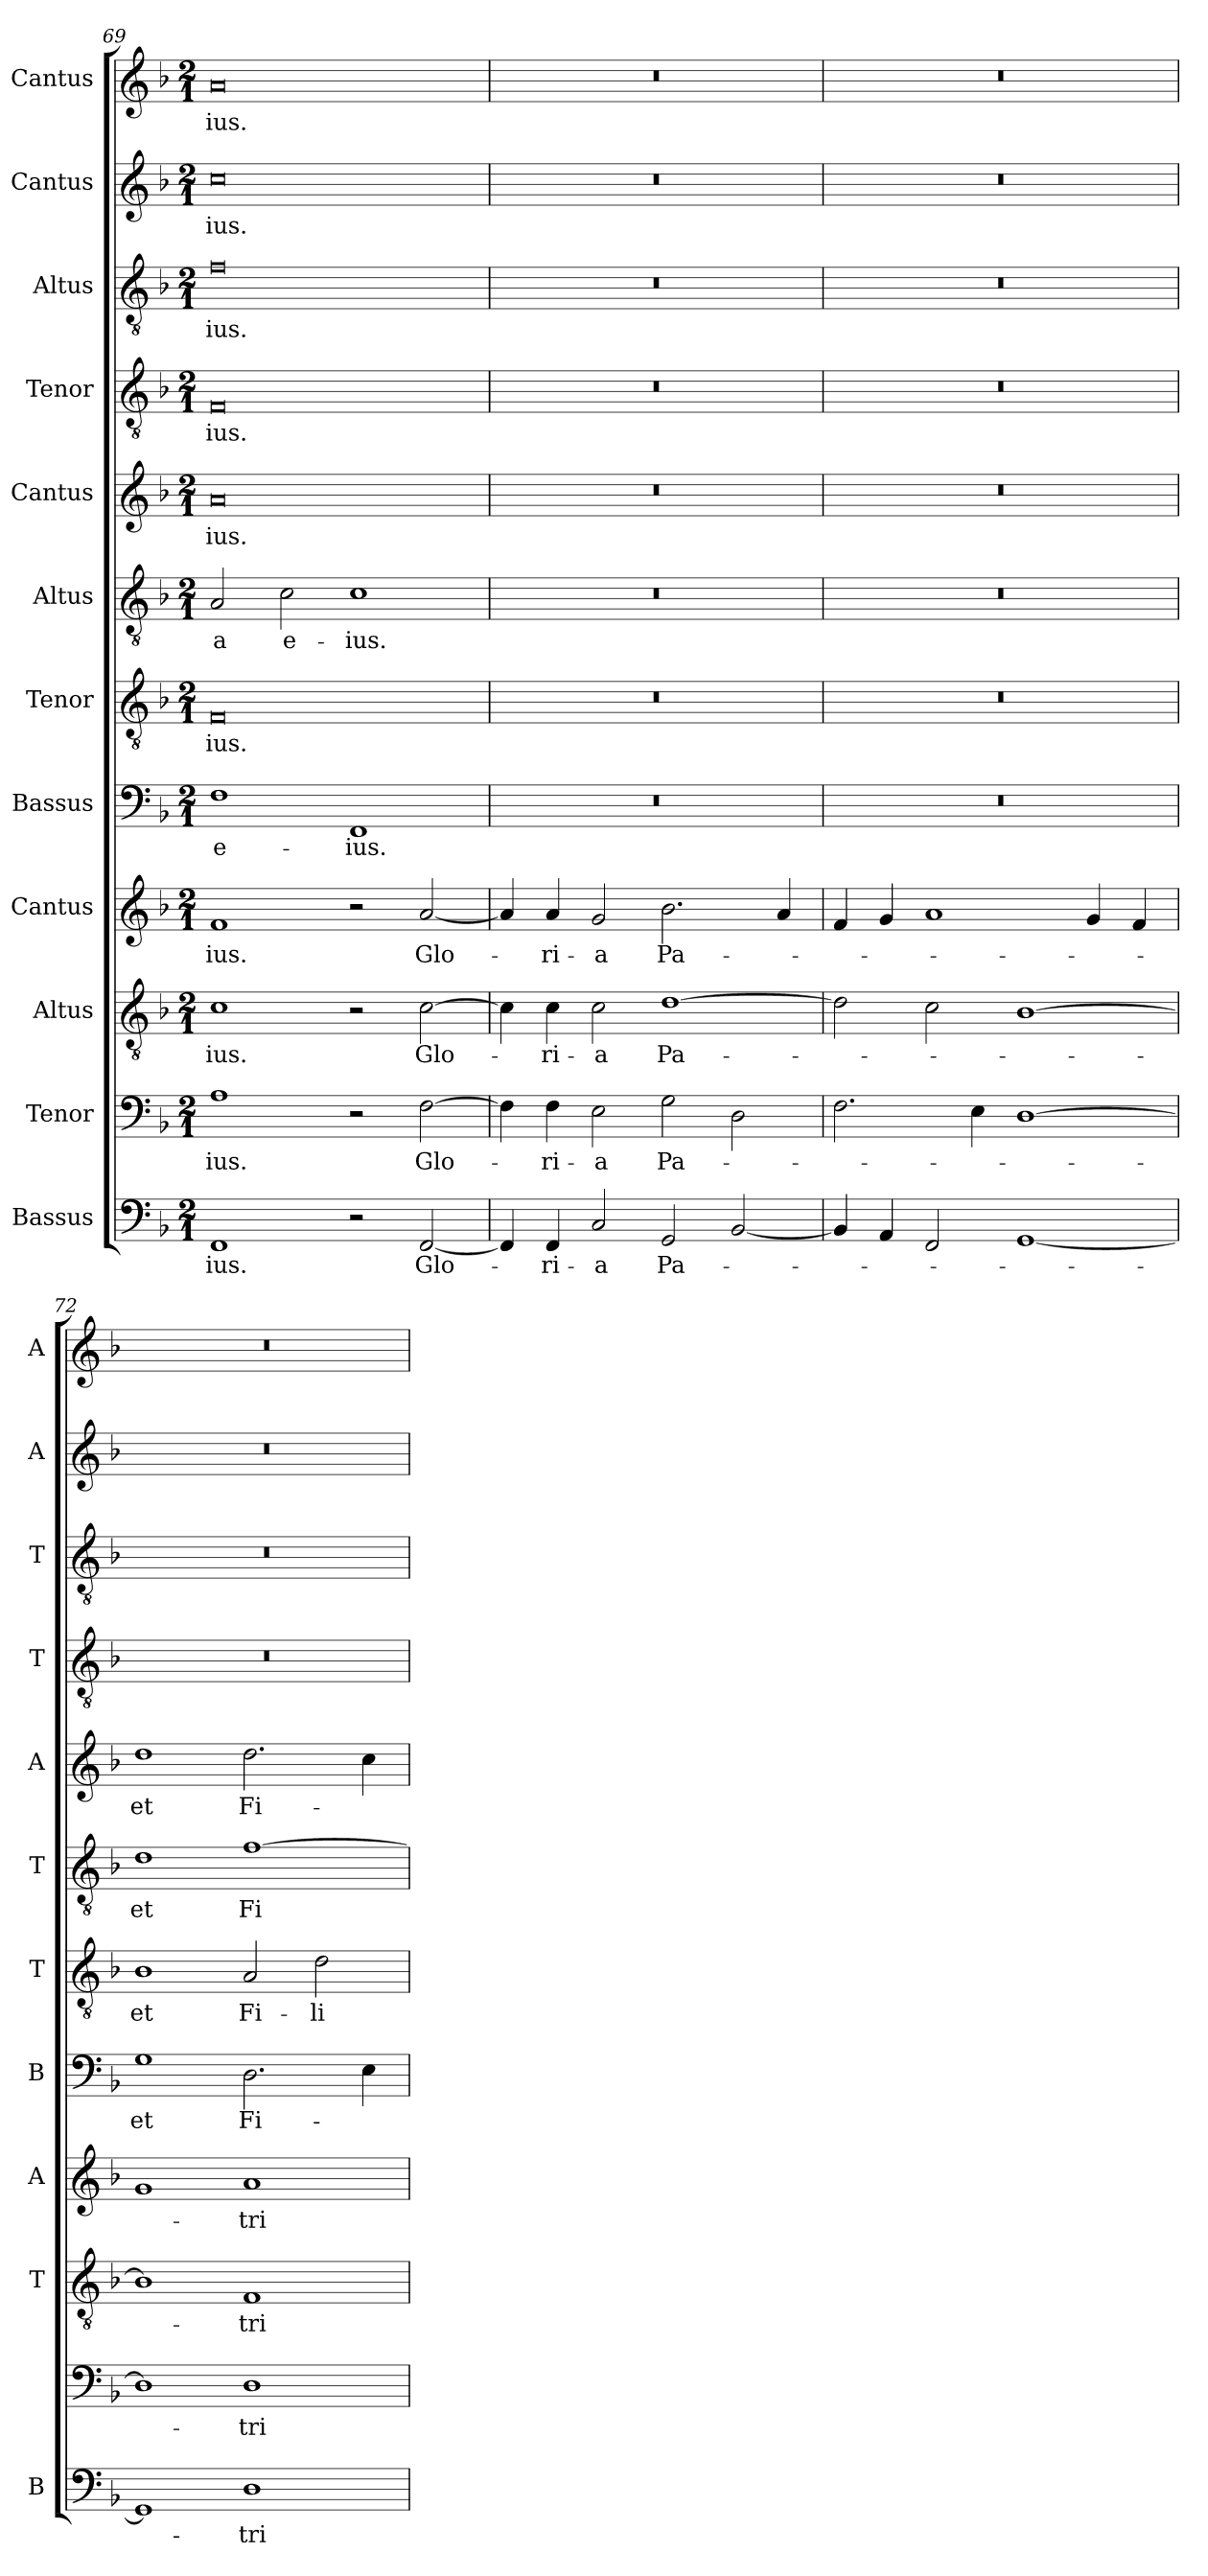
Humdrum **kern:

**kern	**text	**kern	**text	**kern	**text	**kern	**text	**kern	**text	**kern	**text	**kern	**text	**kern	**text	**kern	**text	**kern	**text	**kern	**text	**kern	**text
*part12	*part12	*part11	*part11	*part10	*part10	*part9	*part9	*part8	*part8	*part7	*part7	*part6	*part6	*part5	*part5	*part4	*part4	*part3	*part3	*part2	*part2	*part1	*part1
*staff12	*staff12	*staff11	*staff11	*staff10	*staff10	*staff9	*staff9	*staff8	*staff8	*staff7	*staff7	*staff6	*staff6	*staff5	*staff5	*staff4	*staff4	*staff3	*staff3	*staff2	*staff2	*staff1	*staff1
*I"Bassus	*	*I"Tenor	*	*I"Altus	*	*I"Cantus	*	*I"Bassus	*	*I"Tenor	*	*I"Altus	*	*I"Cantus	*	*I"Tenor	*	*I"Altus	*	*I"Cantus	*	*I"Cantus	*
*I'B	*	*	*	*I'T	*	*I'A	*	*I'B	*	*I'T	*	*I'T	*	*I'A	*	*I'T	*	*I'T	*	*I'A	*	*I'A	*
*clefF4	*	*clefF4	*	*clefGv2	*	*clefG2	*	*clefF4	*	*clefGv2	*	*clefGv2	*	*clefG2	*	*clefGv2	*	*clefGv2	*	*clefG2	*	*clefG2	*
*	*	*	*	*ITrd7c12	*	*	*	*	*	*ITrd7c12	*	*ITrd7c12	*	*	*	*ITrd7c12	*	*ITrd7c12	*	*	*	*	*
*k[b-]	*	*k[b-]	*	*k[b-]	*	*k[b-]	*	*k[b-]	*	*k[b-]	*	*k[b-]	*	*k[b-]	*	*k[b-]	*	*k[b-]	*	*k[b-]	*	*k[b-]	*
*F:	*	*F:	*	*F:	*	*F:	*	*F:	*	*F:	*	*F:	*	*F:	*	*F:	*	*F:	*	*F:	*	*F:	*
*M2/1	*	*M2/1	*	*M2/1	*	*M2/1	*	*M2/1	*	*M2/1	*	*M2/1	*	*M2/1	*	*M2/1	*	*M2/1	*	*M2/1	*	*M2/1	*
=69	=69	=69	=69	=69	=69	=69	=69	=69	=69	=69	=69	=69	=69	=69	=69	=69	=69	=69	=69	=69	=69	=69	=69
!	!LO:LY:b	!	!LO:LY:b	!	!LO:LY:b	!	!LO:LY:b	!	!LO:LY:b	!	!LO:LY:b	!	!LO:LY:b	!	!LO:LY:b	!	!LO:LY:b	!	!LO:LY:b	!	!LO:LY:b	!	!LO:LY:b
1FF	-ius.	1A	-ius.	1C	-ius.	1f	-ius.	1F	e-	0FF	-ius.	2AA/	-a	0a	-ius.	0FF	-ius.	0F	-ius.	0cc	-ius.	0a	-ius.
!	!	!	!	!	!	!	!	!	!	!	!	!	!LO:LY:b	!	!	!	!	!	!	!	!	!	!
.	.	.	.	.	.	.	.	.	.	.	.	2C\	e-	.	.	.	.	.	.	.	.	.	.
!	!	!	!	!	!	!	!	!	!LO:LY:b	!	!	!	!LO:LY:b	!	!	!	!	!	!	!	!	!	!
2r	.	2r	.	2r	.	2r	.	1FF	-ius.	.	.	1C	-ius.	.	.	.	.	.	.	.	.	.	.
!	!LO:LY:b	!	!LO:LY:b	!	!LO:LY:b	!	!LO:LY:b	!	!	!	!	!	!	!	!	!	!	!	!	!	!	!	!
[<2FF/	Glo-	[>2F\	Glo-	[>2C\	Glo-	[<2a/	Glo-	.	.	.	.	.	.	.	.	.	.	.	.	.	.	.	.
=70	=70	=70	=70	=70	=70	=70	=70	=70	=70	=70	=70	=70	=70	=70	=70	=70	=70	=70	=70	=70	=70	=70	=70
!	!	!	!	!	!	!	!	!LO:N:vis=1	!	!LO:N:vis=1	!	!LO:N:vis=1	!	!LO:N:vis=1	!	!LO:N:vis=1	!	!LO:N:vis=1	!	!LO:N:vis=1	!	!LO:N:vis=1	!
4FF/]	.	4F\]	.	4C\]	.	4a/]	.	0r	.	0r	.	0r	.	0r	.	0r	.	0r	.	0r	.	0r	.
!	!LO:LY:b	!	!LO:LY:b	!	!LO:LY:b	!	!LO:LY:b	!	!	!	!	!	!	!	!	!	!	!	!	!	!	!	!
4FF/	-ri-	4F\	-ri-	4C\	-ri-	4a/	-ri-	.	.	.	.	.	.	.	.	.	.	.	.	.	.	.	.
!	!LO:LY:b	!	!LO:LY:b	!	!LO:LY:b	!	!LO:LY:b	!	!	!	!	!	!	!	!	!	!	!	!	!	!	!	!
2C/	-a	2E\	-a	2C\	-a	2g/	-a	.	.	.	.	.	.	.	.	.	.	.	.	.	.	.	.
!	!LO:LY:b	!	!LO:LY:b	!	!LO:LY:b	!	!LO:LY:b	!	!	!	!	!	!	!	!	!	!	!	!	!	!	!	!
2GG/	Pa-	2G\	Pa-	[>1D	Pa-	2.b-\	Pa-	.	.	.	.	.	.	.	.	.	.	.	.	.	.	.	.
[<2BB-/	.	2D\	.	.	.	.	.	.	.	.	.	.	.	.	.	.	.	.	.	.	.	.	.
.	.	.	.	.	.	4a/	.	.	.	.	.	.	.	.	.	.	.	.	.	.	.	.	.
!!LO:PB:g=z
=71	=71	=71	=71	=71	=71	=71	=71	=71	=71	=71	=71	=71	=71	=71	=71	=71	=71	=71	=71	=71	=71	=71	=71
!	!	!	!	!	!	!	!	!LO:N:vis=1	!	!LO:N:vis=1	!	!LO:N:vis=1	!	!LO:N:vis=1	!	!LO:N:vis=1	!	!LO:N:vis=1	!	!LO:N:vis=1	!	!LO:N:vis=1	!
4BB-/]	.	2.F\	.	2D\]	.	4f/	.	0r	.	0r	.	0r	.	0r	.	0r	.	0r	.	0r	.	0r	.
4AA/	.	.	.	.	.	4g/	.	.	.	.	.	.	.	.	.	.	.	.	.	.	.	.	.
2FF/	.	.	.	2C\	.	1a	.	.	.	.	.	.	.	.	.	.	.	.	.	.	.	.	.
.	.	4E\	.	.	.	.	.	.	.	.	.	.	.	.	.	.	.	.	.	.	.	.	.
[<1GG	.	[>1D	.	[>1BB-	.	.	.	.	.	.	.	.	.	.	.	.	.	.	.	.	.	.	.
.	.	.	.	.	.	4g/	.	.	.	.	.	.	.	.	.	.	.	.	.	.	.	.	.
.	.	.	.	.	.	4f/	.	.	.	.	.	.	.	.	.	.	.	.	.	.	.	.	.
=72	=72	=72	=72	=72	=72	=72	=72	=72	=72	=72	=72	=72	=72	=72	=72	=72	=72	=72	=72	=72	=72	=72	=72
!	!	!	!	!	!	!	!	!	!LO:LY:b	!	!LO:LY:b	!	!LO:LY:b	!	!LO:LY:b	!LO:N:vis=1	!	!LO:N:vis=1	!	!LO:N:vis=1	!	!LO:N:vis=1	!
1GG]	.	1D]	.	1BB-]	.	1g	.	1G	et	1BB-	et	1D	et	1dd	et	0r	.	0r	.	0r	.	0r	.
!	!LO:LY:b	!	!LO:LY:b	!	!LO:LY:b	!	!LO:LY:b	!	!LO:LY:b	!	!LO:LY:b	!	!LO:LY:b	!	!LO:LY:b	!	!	!	!	!	!	!	!
1D	-tri	1D	-tri	1FF	-tri	1a	-tri	2.D\	Fi-	2AA/	Fi-	[>1F	Fi-	2.dd\	Fi-	.	.	.	.	.	.	.	.
!	!	!	!	!	!	!	!	!	!	!	!LO:LY:b	!	!	!	!	!	!	!	!	!	!	!	!
.	.	.	.	.	.	.	.	.	.	2D\	-li-	.	.	.	.	.	.	.	.	.	.	.	.
.	.	.	.	.	.	.	.	4E\	.	.	.	.	.	4cc\	.	.	.	.	.	.	.	.	.
=	=	=	=	=	=	=	=	=	=	=	=	=	=	=	=	=	=	=	=	=	=	=	=
*-	*-	*-	*-	*-	*-	*-	*-	*-	*-	*-	*-	*-	*-	*-	*-	*-	*-	*-	*-	*-	*-	*-	*-
